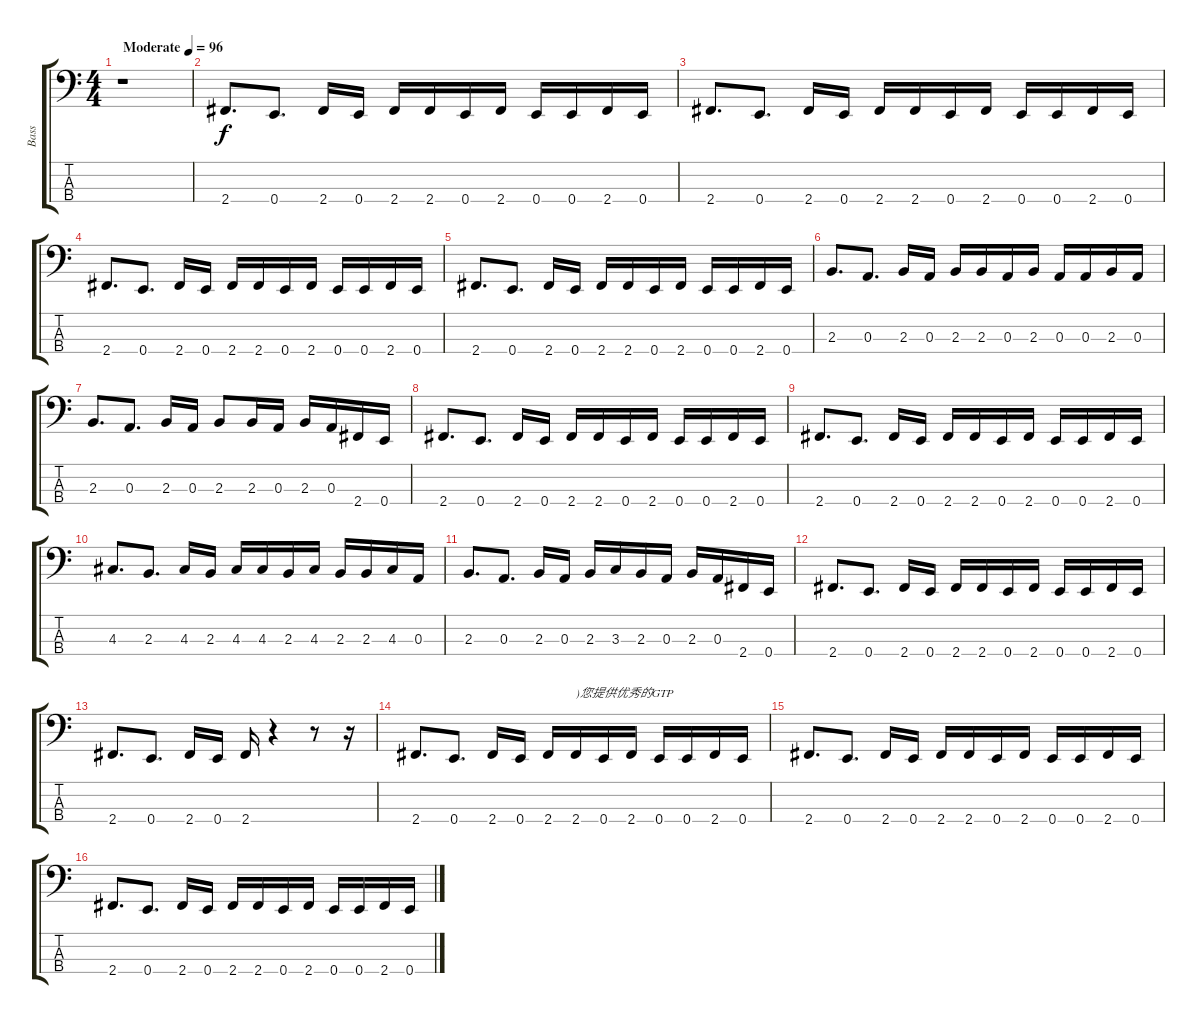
\track ("Bass" "Bass") {instrument electricbassfinger}
\staff {score tabs}
\tuning (G2 D2 A1 E1) {hide}
\ts (4 4)
\tempo (96 "Moderate")
\clef f4
\ks c
r.1{dy f instrument electricbassfinger} |
2.4.8{d} 0.4.8{d} 2.4.16 0.4.16 2.4.16 2.4.16 0.4.16 2.4.16 0.4.16 0.4.16 2.4.16 0.4.16 |
2.4.8{d} 0.4.8{d} 2.4.16 0.4.16 2.4.16 2.4.16 0.4.16 2.4.16 0.4.16 0.4.16 2.4.16 0.4.16 |
2.4.8{d} 0.4.8{d} 2.4.16 0.4.16 2.4.16 2.4.16 0.4.16 2.4.16 0.4.16 0.4.16 2.4.16 0.4.16 |
2.4.8{d} 0.4.8{d} 2.4.16 0.4.16 2.4.16 2.4.16 0.4.16 2.4.16 0.4.16 0.4.16 2.4.16 0.4.16 |
2.3.8{d} 0.3.8{d} 2.3.16 0.3.16 2.3.16 2.3.16 0.3.16 2.3.16 0.3.16 0.3.16 2.3.16 0.3.16 |
2.3.8{d} 0.3.8{d} 2.3.16 0.3.16 2.3.8 2.3.16 0.3.16 2.3.16 0.3.16 2.4.16 0.4.16 |
2.4.8{d} 0.4.8{d} 2.4.16 0.4.16 2.4.16 2.4.16 0.4.16 2.4.16 0.4.16 0.4.16 2.4.16 0.4.16 |
2.4.8{d} 0.4.8{d} 2.4.16 0.4.16 2.4.16 2.4.16 0.4.16 2.4.16 0.4.16 0.4.16 2.4.16 0.4.16 |
4.3.8{d} 2.3.8{d} 4.3.16 2.3.16 4.3.16 4.3.16 2.3.16 4.3.16 2.3.16 2.3.16 4.3.16 0.3.16 |
2.3.8{d} 0.3.8{d} 2.3.16 0.3.16 2.3.16 3.3.16 2.3.16 0.3.16 2.3.16 0.3.16 2.4.16 0.4.16 |
2.4.8{d} 0.4.8{d} 2.4.16 0.4.16 2.4.16 2.4.16 0.4.16 2.4.16 0.4.16 0.4.16 2.4.16 0.4.16 |
2.4.8{d} 0.4.8{d} 2.4.16 0.4.16 2.4.16 r.4 r.8 r.16 |
2.4.8{d} 0.4.8{d} 2.4.16 0.4.16 2.4.16 2.4.16{txt ")您提供优秀的GTP"} 0.4.16 2.4.16 0.4.16 0.4.16 2.4.16 0.4.16 |
2.4.8{d} 0.4.8{d} 2.4.16 0.4.16 2.4.16 2.4.16 0.4.16 2.4.16 0.4.16 0.4.16 2.4.16 0.4.16 |
2.4.8{d} 0.4.8{d} 2.4.16 0.4.16 2.4.16 2.4.16 0.4.16 2.4.16 0.4.16 0.4.16 2.4.16 0.4.16
